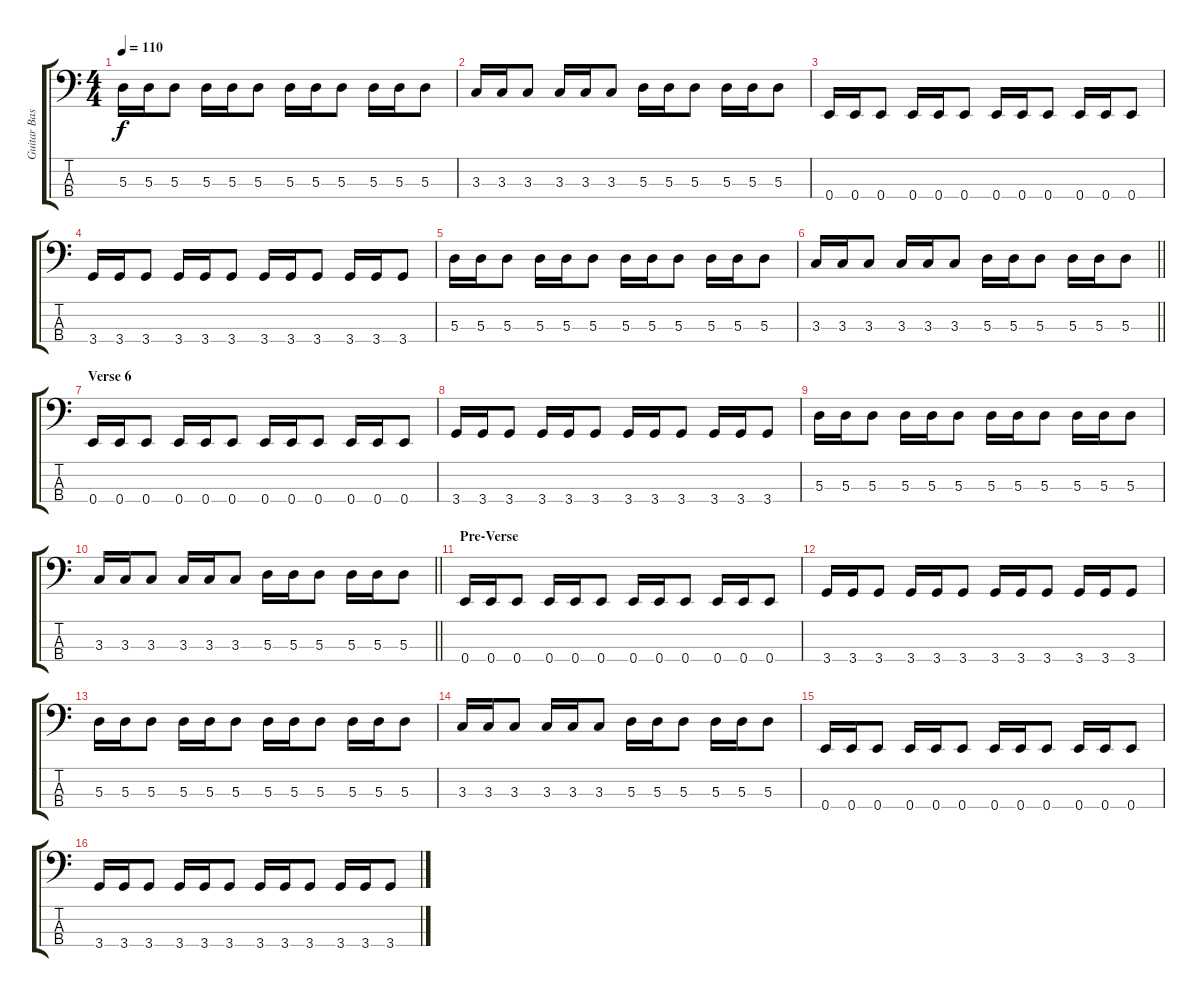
\track ("Guitar Bass" "Guitar Bas") {instrument electricbassfinger}
\staff {score tabs}
\tuning (G2 D2 A1 E1) {hide}
\ts (4 4)
\tempo 110
\clef f4
\ks c
5.3.16{dy f} 5.3.16 5.3.8 5.3.16 5.3.16 5.3.8 5.3.16 5.3.16 5.3.8 5.3.16 5.3.16 5.3.8 |
3.3.16 3.3.16 3.3.8 3.3.16 3.3.16 3.3.8 5.3.16 5.3.16 5.3.8 5.3.16 5.3.16 5.3.8 |
0.4.16 0.4.16 0.4.8 0.4.16 0.4.16 0.4.8 0.4.16 0.4.16 0.4.8 0.4.16 0.4.16 0.4.8 |
3.4.16 3.4.16 3.4.8 3.4.16 3.4.16 3.4.8 3.4.16 3.4.16 3.4.8 3.4.16 3.4.16 3.4.8 |
5.3.16 5.3.16 5.3.8 5.3.16 5.3.16 5.3.8 5.3.16 5.3.16 5.3.8 5.3.16 5.3.16 5.3.8 |
\barLineRight lightlight
3.3.16 3.3.16 3.3.8 3.3.16 3.3.16 3.3.8 5.3.16 5.3.16 5.3.8 5.3.16 5.3.16 5.3.8 |
\section ("" "Verse 6")
0.4.16 0.4.16 0.4.8 0.4.16 0.4.16 0.4.8 0.4.16 0.4.16 0.4.8 0.4.16 0.4.16 0.4.8 |
3.4.16 3.4.16 3.4.8 3.4.16 3.4.16 3.4.8 3.4.16 3.4.16 3.4.8 3.4.16 3.4.16 3.4.8 |
5.3.16 5.3.16 5.3.8 5.3.16 5.3.16 5.3.8 5.3.16 5.3.16 5.3.8 5.3.16 5.3.16 5.3.8 |
\barLineRight lightlight
3.3.16 3.3.16 3.3.8 3.3.16 3.3.16 3.3.8 5.3.16 5.3.16 5.3.8 5.3.16 5.3.16 5.3.8 |
\section ("" "Pre-Verse")
0.4.16 0.4.16 0.4.8 0.4.16 0.4.16 0.4.8 0.4.16 0.4.16 0.4.8 0.4.16 0.4.16 0.4.8 |
3.4.16 3.4.16 3.4.8 3.4.16 3.4.16 3.4.8 3.4.16 3.4.16 3.4.8 3.4.16 3.4.16 3.4.8 |
5.3.16 5.3.16 5.3.8 5.3.16 5.3.16 5.3.8 5.3.16 5.3.16 5.3.8 5.3.16 5.3.16 5.3.8 |
3.3.16 3.3.16 3.3.8 3.3.16 3.3.16 3.3.8 5.3.16 5.3.16 5.3.8 5.3.16 5.3.16 5.3.8 |
0.4.16 0.4.16 0.4.8 0.4.16 0.4.16 0.4.8 0.4.16 0.4.16 0.4.8 0.4.16 0.4.16 0.4.8 |
3.4.16 3.4.16 3.4.8 3.4.16 3.4.16 3.4.8 3.4.16 3.4.16 3.4.8 3.4.16 3.4.16 3.4.8
